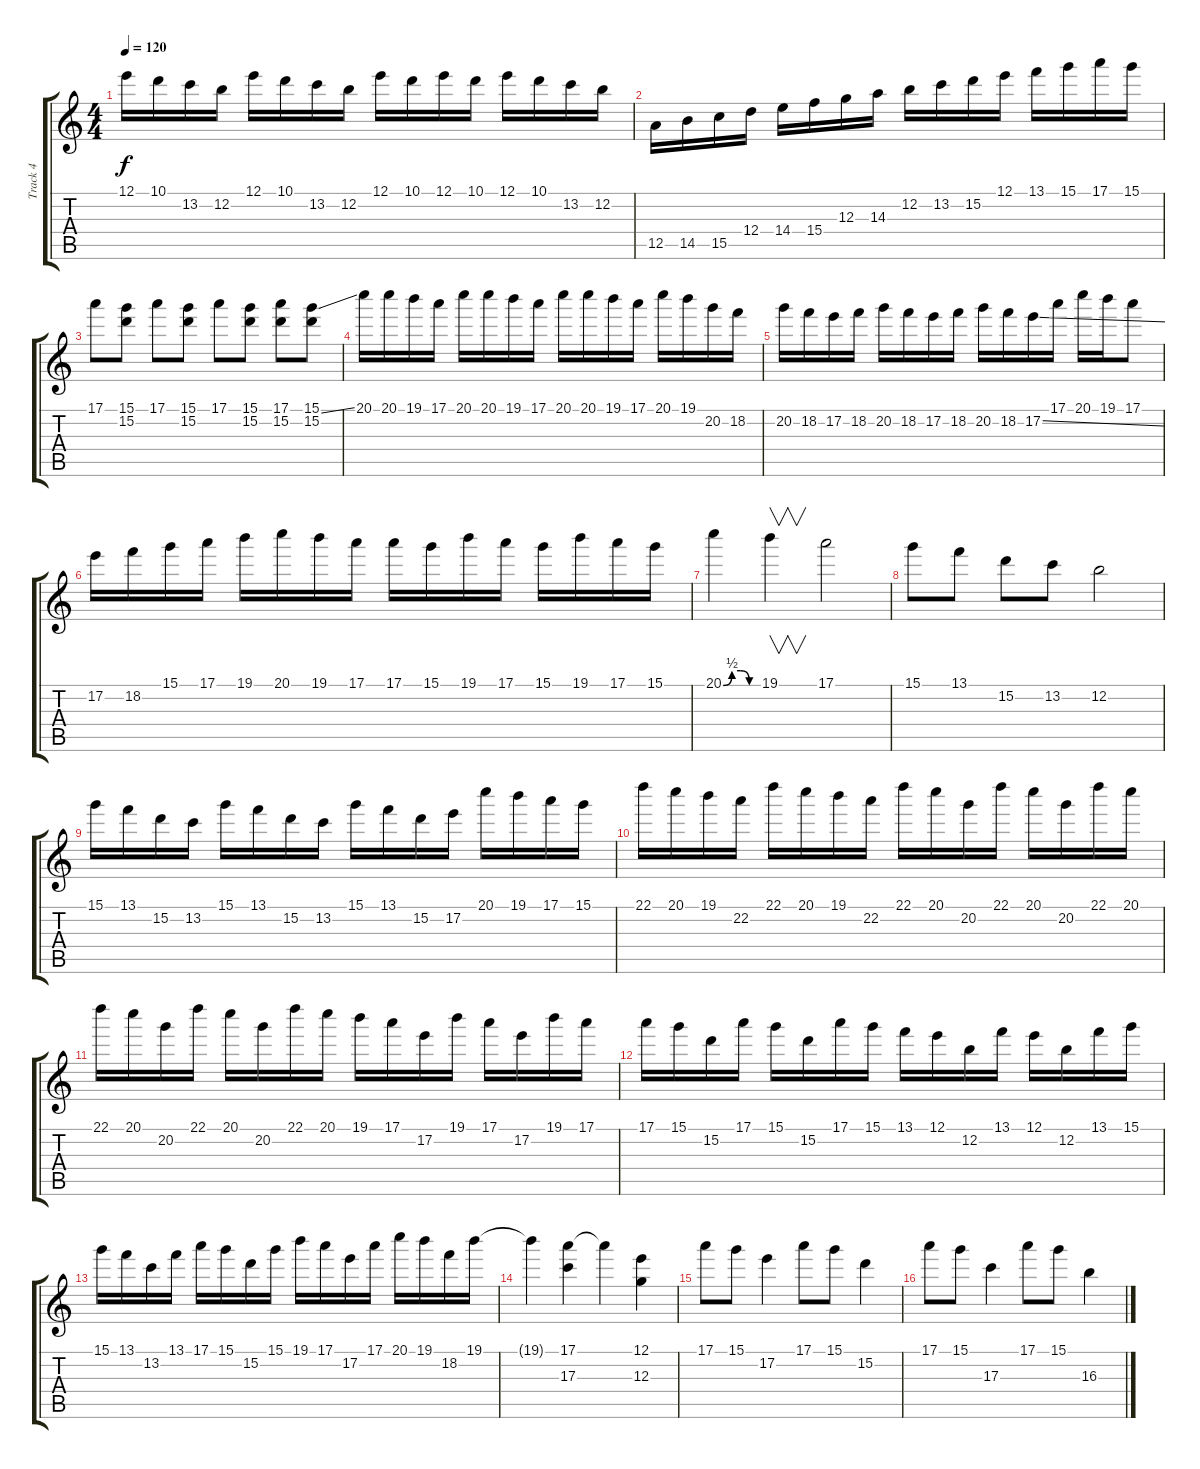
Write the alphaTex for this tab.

\track ("Track 4" "Track 4") {instrument electricguitarjazz}
\staff {score tabs}
\tuning (E4 B3 G3 D3 A2 E2) {hide}
\ts (4 4)
\tempo 120
\clef g2
\ks c
12.1.16{dy f} 10.1.16 13.2.16 12.2.16 12.1.16 10.1.16 13.2.16 12.2.16 12.1.16 10.1.16 12.1.16 10.1.16 12.1.16 10.1.16 13.2.16 12.2.16 |
12.5.16 14.5.16 15.5.16 12.4.16 14.4.16 15.4.16 12.3.16 14.3.16 12.2.16 13.2.16 15.2.16 12.1.16 13.1.16 15.1.16 17.1.16 15.1.16 |
17.1.8 (15.1 15.2).8 17.1.8 (15.1 15.2).8 17.1.8 (15.1 15.2).8 (17.1 15.2).8 (15.1{ss} 15.2).8 |
20.1.16 20.1.16 19.1.16 17.1.16 20.1.16 20.1.16 19.1.16 17.1.16 20.1.16 20.1.16 19.1.16 17.1.16 20.1.16 19.1.16 20.2.16 18.2.16 |
20.2.16 18.2.16 17.2.16 18.2.16 20.2.16 18.2.16 17.2.16 18.2.16 20.2.16 18.2.16 17.2{ss}.16 17.1.16 20.1.16 19.1.16 17.1.8 |
17.2.16 18.2.16 15.1.16 17.1.16 19.1.16 20.1.16 19.1.16 17.1.16 17.1.16 15.1.16 19.1.16 17.1.16 15.1.16 19.1.16 17.1.16 15.1.16 |
20.1{be (custom 0 0 15 2 30 2 45 0 60 0)}.4 19.1.4{v} 17.1.2 |
15.1.8 13.1.8 15.2.8 13.2.8 12.2.2 |
15.1.16 13.1.16 15.2.16 13.2.16 15.1.16 13.1.16 15.2.16 13.2.16 15.1.16 13.1.16 15.2.16 17.2.16 20.1.16 19.1.16 17.1.16 15.1.16 |
22.1.16 20.1.16 19.1.16 22.2.16 22.1.16 20.1.16 19.1.16 22.2.16 22.1.16 20.1.16 20.2.16 22.1.16 20.1.16 20.2.16 22.1.16 20.1.16 |
22.1.16 20.1.16 20.2.16 22.1.16 20.1.16 20.2.16 22.1.16 20.1.16 19.1.16 17.1.16 17.2.16 19.1.16 17.1.16 17.2.16 19.1.16 17.1.16 |
17.1.16 15.1.16 15.2.16 17.1.16 15.1.16 15.2.16 17.1.16 15.1.16 13.1.16 12.1.16 12.2.16 13.1.16 12.1.16 12.2.16 13.1.16 15.1.16 |
15.1.16 13.1.16 13.2.16 13.1.16 17.1.16 15.1.16 15.2.16 15.1.16 19.1.16 17.1.16 17.2.16 17.1.16 20.1.16 19.1.16 18.2.16 19.1.16 |
19.1{t}.4 (17.1 17.3).4 17.1{t}.4 (12.1 12.3).4 |
17.1.8 15.1.8 17.2.4 17.1.8 15.1.8 15.2.4 |
17.1.8 15.1.8 17.3.4 17.1.8 15.1.8 16.3.4
